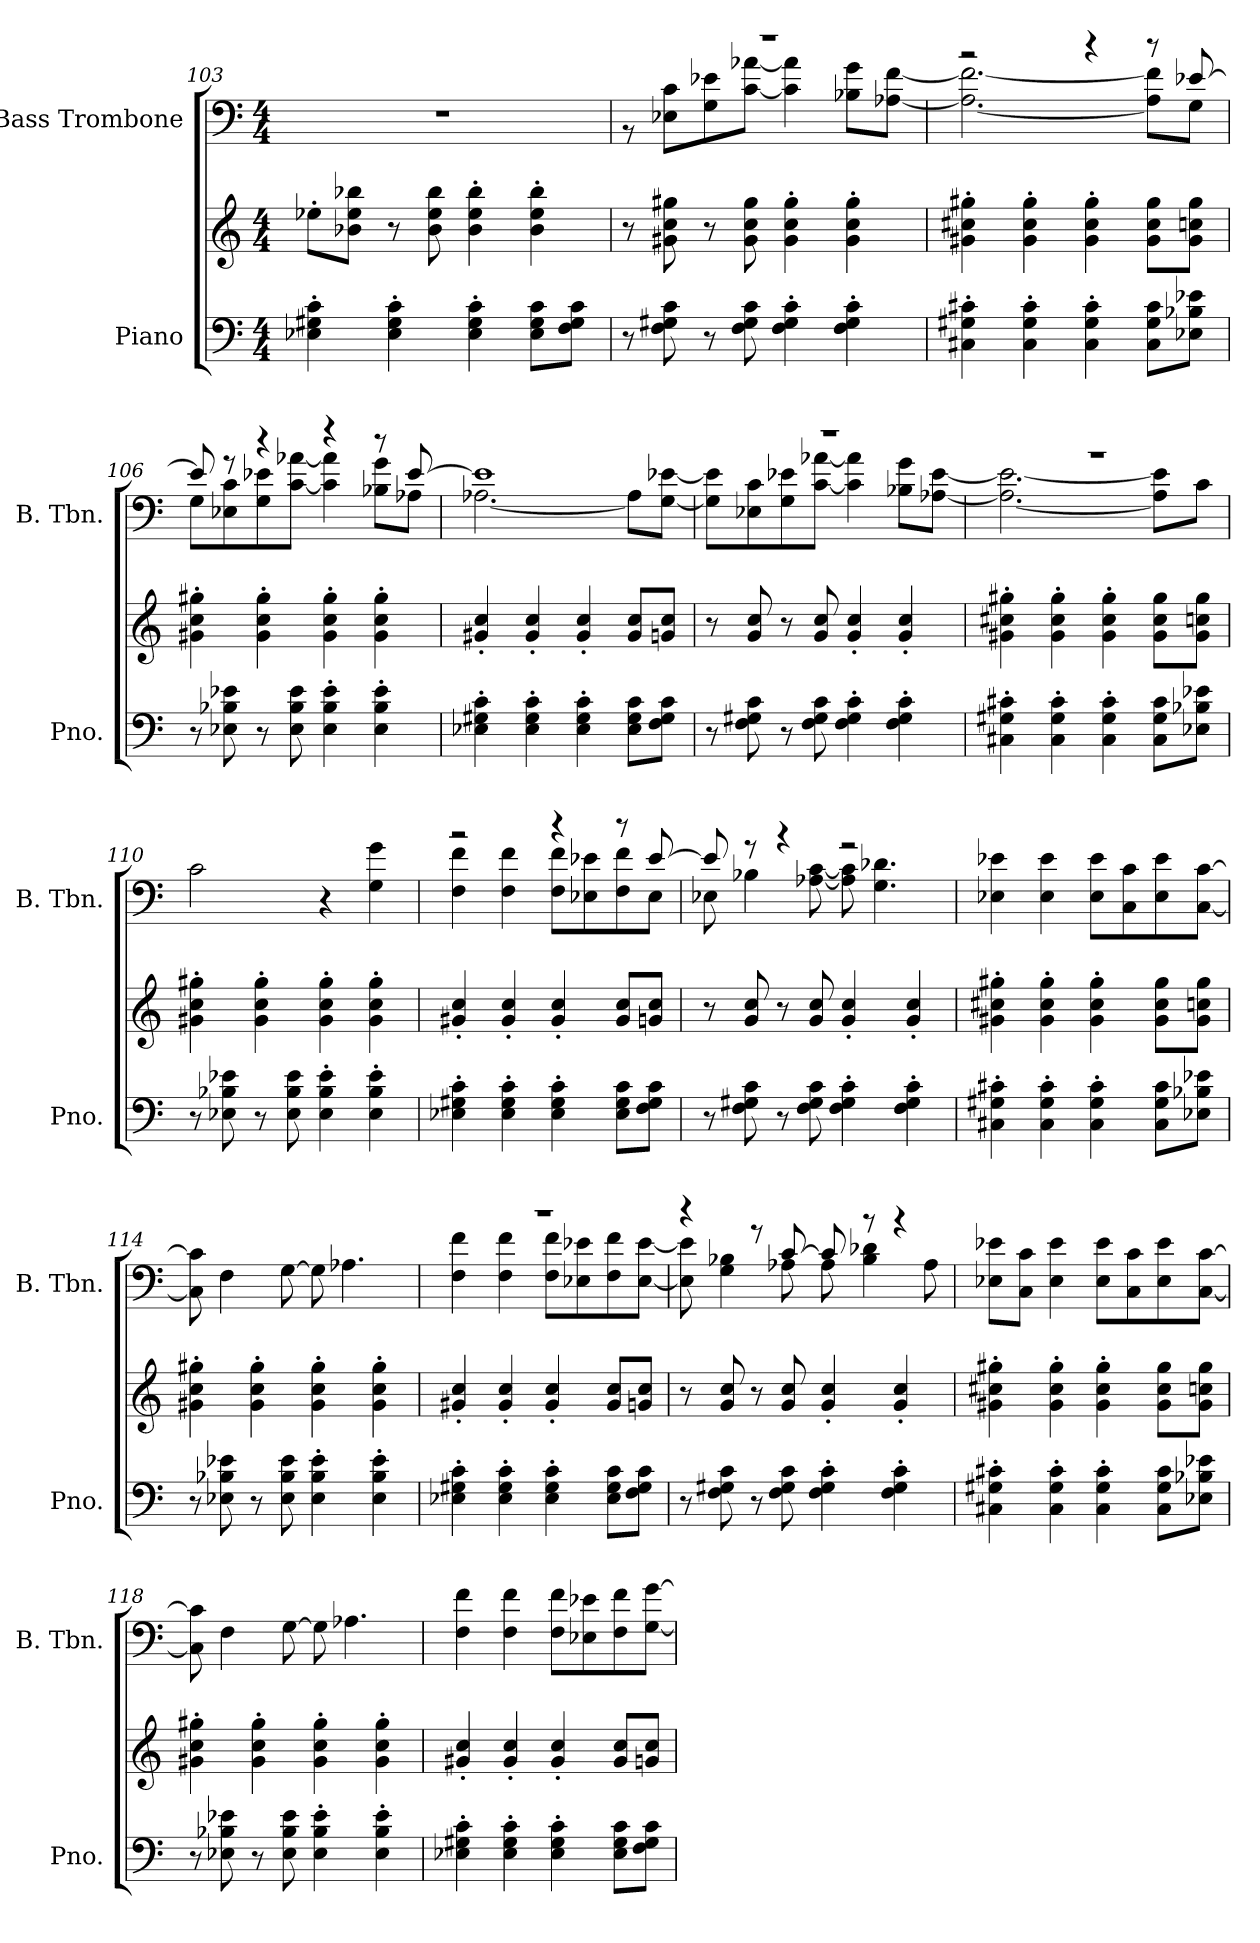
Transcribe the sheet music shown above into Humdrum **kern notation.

**kern	**kern	**kern
*part2	*part2	*part1
*staff3	*staff2	*staff1
*I"Piano	*	*I"Bass Trombone
*I'Pno.	*	*I'B. Tbn.
*clefF4	*clefG2	*clefF4
*k[]	*k[]	*k[]
*M4/4	*M4/4	*M4/4
=103	=103	=103
4E-X\' 4G#X\' 4c\'	8ee-X'\L	1r
.	8b-X\ 8ee-\ 8bb-X\J	.
4E-\' 4G#\' 4c\'	8r	.
.	8b-\ 8ee-\ 8bb-\	.
4E-\' 4G#\' 4c\'	4b-\' 4ee-\' 4bb-\'	.
8E-\ 8G#\ 8c\L	4b-\' 4ee-\' 4bb-\'	.
8F\ 8G#\ 8c\J	.	.
!!LO:LB:g=z
=104	=104	=104
*	*	*^
8r	8r	1r	8r
8F\ 8G#X\ 8c\	8g#X\ 8cc\ 8gg#X\	.	8E-X\ 8c\L
8r	8r	.	8G\ 8e-X\
8F\ 8G#\ 8c\	8g#\ 8cc\ 8gg#\	.	[8c\ [8a-X\J
4F\' 4G#\' 4c\'	4g#\' 4cc\' 4gg#\'	.	4c\] 4a-\]
4F\' 4G#\' 4c\'	4g#\' 4cc\' 4gg#\'	.	8B-X\ 8g\L
.	.	.	[8A-X\ [8f\J
=105	=105	=105	=105
4C#X\' 4G#X\' 4c#X\'	4g#X\' 4cc#X\' 4gg#X\'	2r	2.A-\_ 2.f\_
4C#\' 4G#\' 4c#\'	4g#\' 4cc#\' 4gg#\'	.	.
4C#\' 4G#\' 4c#\'	4g#\' 4cc#\' 4gg#\'	4r	.
8C#\ 8G#\ 8c#\L	8g#\ 8cc#\ 8gg#\L	8r	8A-\] 8f\]L
8E-X\ 8B-X\ 8e-X\J	8g#\ 8ccn\ 8gg#\J	[8e-X/	8G\J
=106	=106	=106	=106
8r	4g#X\' 4cc\' 4gg#X\'	8e-/]	8G\L
8E-X\ 8B-X\ 8e-X\	.	8r	8E-X\ 8c\
8r	4g#\' 4cc\' 4gg#\'	4r	8G\ 8e-X\
8E-\ 8B-\ 8e-\	.	.	[8c\ [8a-X\J
4E-\' 4B-\' 4e-\'	4g#\' 4cc\' 4gg#\'	4r	4c\] 4a-\]
4E-\' 4B-\' 4e-\'	4g#\' 4cc\' 4gg#\'	8r	8B-X\ 8g\L
.	.	[8e-/	8A-X\J
!!LO:LB:g=z	!!
=107	=107	=107	=107
4E-X\' 4G#X\' 4c\'	4g#X/' 4cc/'	1e-]	[2.A-X\
4E-\' 4G#\' 4c\'	4g#/' 4cc/'	.	.
4E-\' 4G#\' 4c\'	4g#/' 4cc/'	.	.
8E-\ 8G#\ 8c\L	8g#/ 8cc/L	.	8A-\L]
8F\ 8G#\ 8c\J	8gn/ 8cc/J	.	[8G\ [8e-X\J
=108	=108	=108	=108
8r	8r	1r	8G\] 8e-\]L
8F\ 8G#X\ 8c\	8g/ 8cc/	.	8E-X\ 8c\
8r	8r	.	8G\ 8e-X\
8F\ 8G#\ 8c\	8g/ 8cc/	.	[8c\ [8a-X\J
4F\' 4G#\' 4c\'	4g/' 4cc/'	.	4c\] 4a-\]
4F\' 4G#\' 4c\'	4g/' 4cc/'	.	8B-X\ 8g\L
.	.	.	[8A-X\ [8e-\J
=109	=109	=109	=109
4C#X\' 4G#X\' 4c#X\'	4g#X\' 4cc#X\' 4gg#X\'	1r	2.A-\_ 2.e-\_
4C#\' 4G#\' 4c#\'	4g#\' 4cc#\' 4gg#\'	.	.
4C#\' 4G#\' 4c#\'	4g#\' 4cc#\' 4gg#\'	.	.
8C#\ 8G#\ 8c#\L	8g#\ 8cc#\ 8gg#\L	.	8A-\] 8e-\]L
8E-X\ 8B-X\ 8e-X\J	8g#\ 8ccn\ 8gg#\J	.	8c\J
*	*	*v	*v
=110	=110	=110
8r	4g#X\' 4cc\' 4gg#X\'	2c\
8E-X\ 8B-X\ 8e-X\	.	.
8r	4g#\' 4cc\' 4gg#\'	.
8E-\ 8B-\ 8e-\	.	.
4E-\' 4B-\' 4e-\'	4g#\' 4cc\' 4gg#\'	4r
4E-\' 4B-\' 4e-\'	4g#\' 4cc\' 4gg#\'	4G\ 4g\
!!LO:PB:g=z
=111	=111	=111
*	*	*^
4E-X\' 4G#X\' 4c\'	4g#X/' 4cc/'	2r	4F\ 4f\
4E-\' 4G#\' 4c\'	4g#/' 4cc/'	.	4F\ 4f\
4E-\' 4G#\' 4c\'	4g#/' 4cc/'	4r	8F\ 8f\L
.	.	.	8E-X\ 8e-X\
8E-\ 8G#\ 8c\L	8g#/ 8cc/L	8r	8F\ 8f\
8F\ 8G#\ 8c\J	8gn/ 8cc/J	[8e-/	8E-\J
=112	=112	=112	=112
8r	8r	8e-/]	8E-X\
8F\ 8G#X\ 8c\	8g/ 8cc/	8r	4B-X\
8r	8r	4r	.
8F\ 8G#\ 8c\	8g/ 8cc/	.	[8A-X\ [8c\
4F\' 4G#\' 4c\'	4g/' 4cc/'	2r	8A-\] 8c\]
.	.	.	4.G\ 4.d-X\
4F\' 4G#\' 4c\'	4g/' 4cc/'	.	.
*	*	*v	*v
=113	=113	=113
4C#X\' 4G#X\' 4c#X\'	4g#X\' 4cc#X\' 4gg#X\'	4E-X\ 4e-X\
4C#\' 4G#\' 4c#\'	4g#\' 4cc#\' 4gg#\'	4E-\ 4e-\
4C#\' 4G#\' 4c#\'	4g#\' 4cc#\' 4gg#\'	8E-\ 8e-\L
.	.	8C\ 8c\
8C#\ 8G#\ 8c#\L	8g#\ 8cc#\ 8gg#\L	8E-\ 8e-\
8E-X\ 8B-X\ 8e-X\J	8g#\ 8ccn\ 8gg#\J	[8C\ [8c\J
!!LO:LB:g=z
=114	=114	=114
8r	4g#X\' 4cc\' 4gg#X\'	8C\] 8c\]
8E-X\ 8B-X\ 8e-X\	.	4F\
8r	4g#\' 4cc\' 4gg#\'	.
8E-\ 8B-\ 8e-\	.	[8G\
4E-\' 4B-\' 4e-\'	4g#\' 4cc\' 4gg#\'	8G\]
.	.	4.A-X\
4E-\' 4B-\' 4e-\'	4g#\' 4cc\' 4gg#\'	.
=115	=115	=115
*	*	*^
4E-X\' 4G#X\' 4c\'	4g#X/' 4cc/'	1r	4F\ 4f\
4E-\' 4G#\' 4c\'	4g#/' 4cc/'	.	4F\ 4f\
4E-\' 4G#\' 4c\'	4g#/' 4cc/'	.	8F\ 8f\L
.	.	.	8E-X\ 8e-X\
8E-\ 8G#\ 8c\L	8g#/ 8cc/L	.	8F\ 8f\
8F\ 8G#\ 8c\J	8gn/ 8cc/J	.	[8E-\ [8e-\J
=116	=116	=116	=116
8r	8r	4r	8E-\] 8e-\]
8F\ 8G#X\ 8c\	8g/ 8cc/	.	4G\ 4B-X\
8r	8r	8r	.
8F\ 8G#\ 8c\	8g/ 8cc/	[8c/	8A-X\
4F\' 4G#\' 4c\'	4g/' 4cc/'	8c/]	8A-\
.	.	8r	4B-\ 4d-X\
4F\' 4G#\' 4c\'	4g/' 4cc/'	4r	.
.	.	.	8A-\
*	*	*v	*v
!!LO:LB:g=z
=117	=117	=117
4C#X\' 4G#X\' 4c#X\'	4g#X\' 4cc#X\' 4gg#X\'	8E-X\ 8e-X\L
.	.	8C\ 8c\J
4C#\' 4G#\' 4c#\'	4g#\' 4cc#\' 4gg#\'	4E-\ 4e-\
4C#\' 4G#\' 4c#\'	4g#\' 4cc#\' 4gg#\'	8E-\ 8e-\L
.	.	8C\ 8c\
8C#\ 8G#\ 8c#\L	8g#\ 8cc#\ 8gg#\L	8E-\ 8e-\
8E-X\ 8B-X\ 8e-X\J	8g#\ 8ccn\ 8gg#\J	[8C\ [8c\J
=118	=118	=118
8r	4g#X\' 4cc\' 4gg#X\'	8C\] 8c\]
8E-X\ 8B-X\ 8e-X\	.	4F\
8r	4g#\' 4cc\' 4gg#\'	.
8E-\ 8B-\ 8e-\	.	[8G\
4E-\' 4B-\' 4e-\'	4g#\' 4cc\' 4gg#\'	8G\]
.	.	4.A-X\
4E-\' 4B-\' 4e-\'	4g#\' 4cc\' 4gg#\'	.
=119	=119	=119
4E-X\' 4G#X\' 4c\'	4g#X/' 4cc/'	4F\ 4f\
4E-\' 4G#\' 4c\'	4g#/' 4cc/'	4F\ 4f\
4E-\' 4G#\' 4c\'	4g#/' 4cc/'	8F\ 8f\L
.	.	8E-X\ 8e-X\
8E-\ 8G#\ 8c\L	8g#/ 8cc/L	8F\ 8f\
8F\ 8G#\ 8c\J	8gn/ 8cc/J	[8G\ [8g\J
=	=	=
*-	*-	*-
